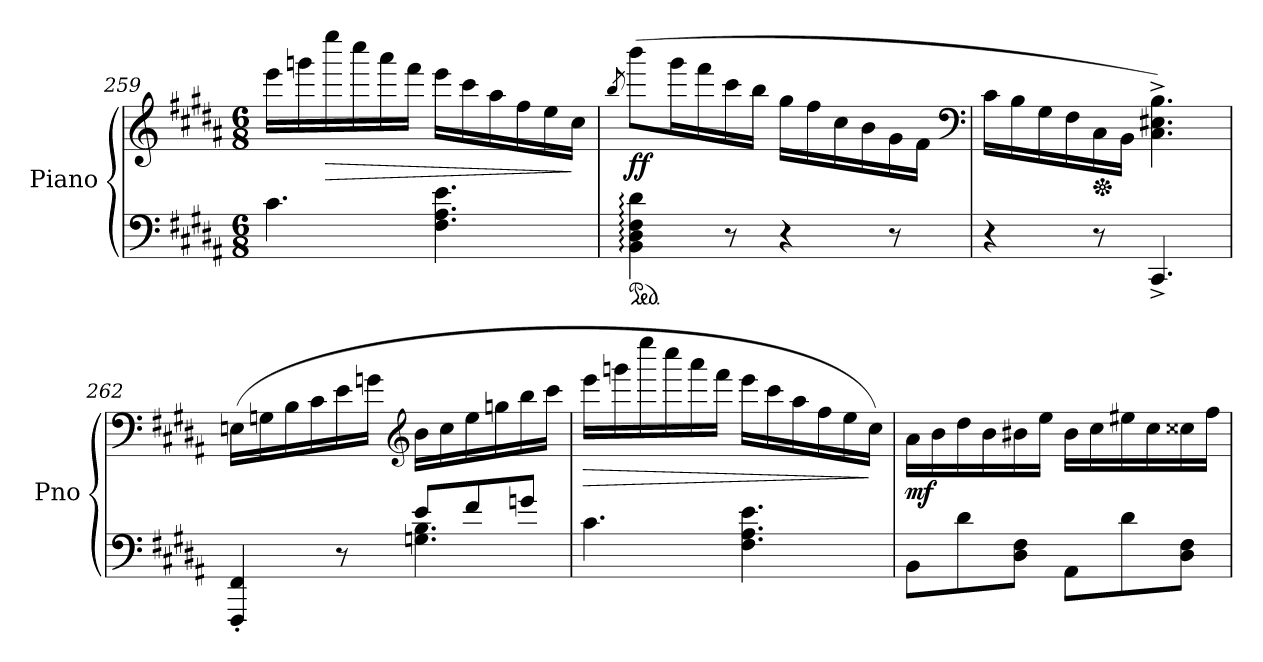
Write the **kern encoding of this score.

**kern	**kern	**dynam
*part1	*part1	*part1
*staff2	*staff1	*staff1/2
*I"Piano	*	*
*I'Pno	*	*
!!LO:PB:g=z
*clefF4	*clefG2	*
*k[f#c#g#d#a#]	*k[f#c#g#d#a#]	*
*B:	*B:	*
*M6/8	*M6/8	*
=259	=259	=259
4.c#\	16eee\LL	.
.	16gggn\	.
!	!	!LO:HP:b
.	16eeee\	>
.	16cccc#\	.
.	16aaa#\	.
.	16fff#\JJ	.
4.F#\ 4.A#\ 4.e\	16eee\LL	.
.	16ccc#\	.
.	16aa#\	.
.	16ff#\	.
.	16ee\	.
.	16cc#\JJ	]
!!LO:PB:g=z
=260	=260	=260
.	8qbb/	.
*ped	*	*
!	!	!LO:DY:b
4BB\: 4D#\: 4F#\: 4d#\:	(8bbb\L	ff
.	16ggg#\L	.
.	16fff#\	.
8r	16ccc#\	.
.	16bb\JJ	.
4r	16gg#\LL	.
.	16ff#\	.
.	16cc#\	.
.	16b\	.
8r	16g#\	.
.	16f#\JJ	.
*	*clefF4	*
=261	=261	=261
4r	16c#\LL	.
.	16B\	.
.	16G#\	.
.	16F#\	.
*	*Xped	*
8r	16C#\	.
.	16BB\JJ	.
4.CC#^/	4.C#\^ 4.E#X\^ 4.B\^)	.
=262	=262	=262
*^	*	*
4FFF#/' 4FF#/'	4.ryy	(16En\LL	.
.	.	16Gn\	.
.	.	16B\	.
.	.	16c#\	.
8r	.	16e\	.
.	.	16gn\JJ	.
*	*	*clefG2	*
8e/L	4.Gn\ 4.B\	16b\LL	.
.	.	16cc#\	.
8f#/	.	16ee\	.
.	.	16ggn\	.
8gn/J	.	16bb\	.
.	.	16ccc#\JJ	.
*v	*v	*	*
!!LO:PB:g=z
=263	=263	=263
!	!	!LO:HP:b
4.c#\	16eee\LL	>
.	16gggn\	.
.	16eeee\	.
.	16cccc#\	.
.	16aaa#\	.
.	16fff#\JJ	.
4.F#\ 4.A#\ 4.e\	16eee\LL	.
.	16ccc#\	.
.	16aa#\	.
.	16ff#\	.
.	16ee\	.
.	16cc#\JJ)	]
!!LO:PB:g=z
=264	=264	=264
!	!	!LO:DY:b
8BB\L	16a#\LL	mf
.	16b\	.
8d#\	16dd#\	.
.	16b\	.
8D#\ 8F#\J	16b#X\	.
.	16ee\JJ	.
8AA#\L	16b#\LL	.
.	16cc#\	.
8d#\	16ee#X\	.
.	16cc#\	.
8D#\ 8F#\J	16cc##X\	.
.	16ff#\JJ	.
=	=	=
*-	*-	*-
